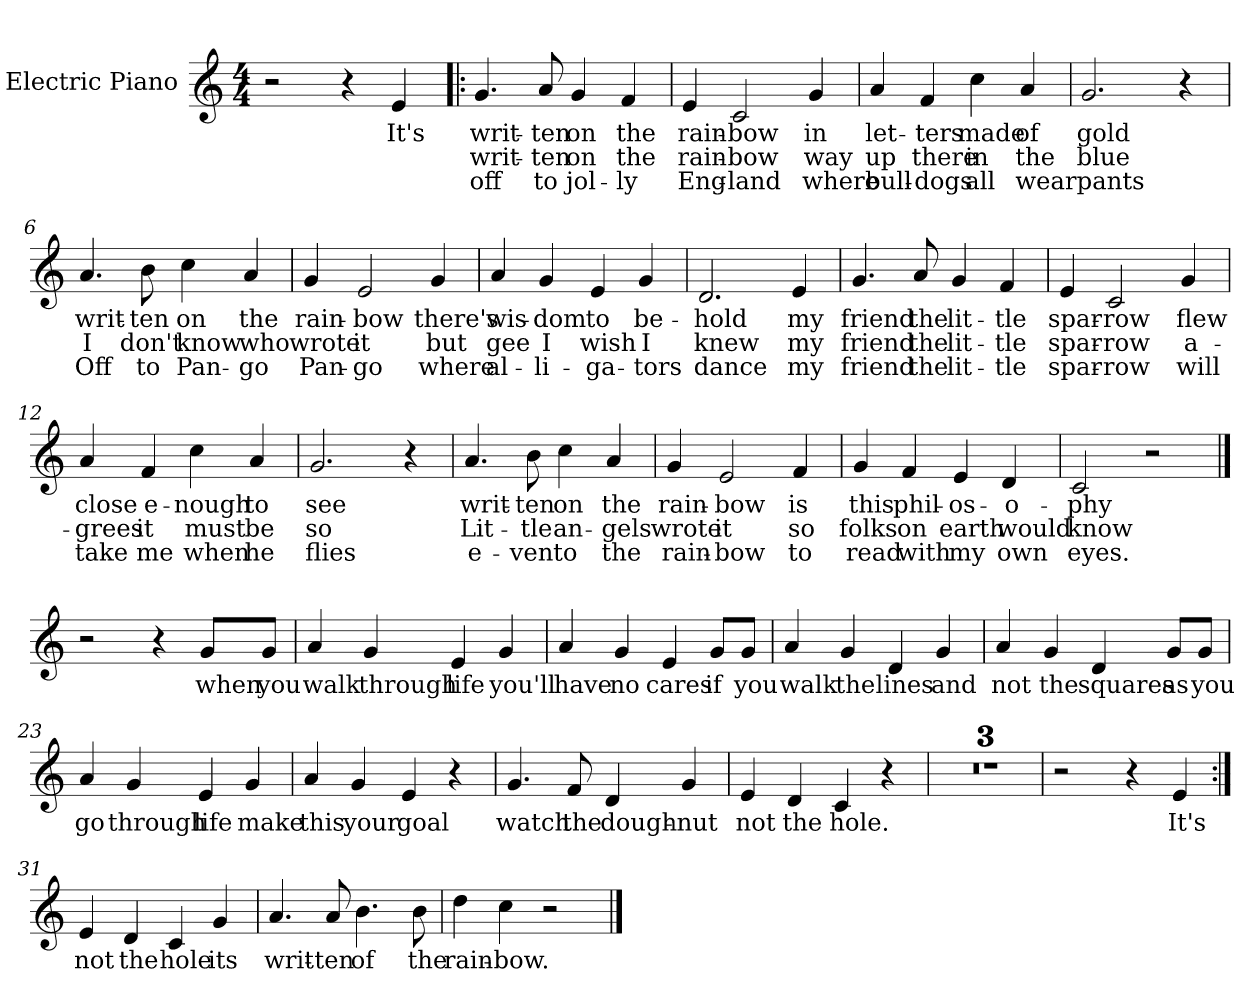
**kern	**text	**text	**text
*part1	*part1	*part1	*part1
*staff1	*staff1	*staff1	*staff1
*I"Electric Piano	*	*	*
*I'E.Pno	*	*	*
*clefG2	*	*	*
*k[]	*	*	*
*C:	*	*	*
*M4/4	*	*	*
=1	=1	=1	=1
2r	.	.	.
4r	.	.	.
4e/	It's	.	.
=2!|:	=2!|:	=2!|:	=2!|:
4.g/	writ-	writ-	off
8a/	-ten	-ten	to
4g/	on	on	jol-
4f/	the	the	-ly
=3	=3	=3	=3
4e/	rain-	rain-	Eng-
2c/	-bow	-bow	-land
4g/	in	way	where
=4	=4	=4	=4
4a/	let-	up	bull-
4f/	ters	there	-dogs
4cc\	made	in	all
4a/	of	the	wear
=5	=5	=5	=5
2.g/	gold	blue	pants
4r	.	.	.
!!LO:LB:g=z
=6	=6	=6	=6
4.a/	writ-	I	Off
8b\	-ten	don't	to
4cc\	on	know	Pan-
4a/	the	who	-go
=7	=7	=7	=7
4g/	rain-	wrote	Pan-
2e/	-bow	it	-go
4g/	there's	but	where
=8	=8	=8	=8
4a/	wis-	gee	al-
4g/	-dom	I	-li-
4e/	to	wish	-ga-
4g/	be-	I	-tors
=9	=9	=9	=9
2.d/	-hold	knew	dance
4e/	my	my	my
!!LO:LB:g=z
=10	=10	=10	=10
4.g/	friend	friend	friend
8a/	the	the	the
4g/	lit-	lit-	lit-
4f/	-tle	-tle	-tle
=11	=11	=11	=11
4e/	spar-	spar-	spar-
2c/	-row	-row	-row
4g/	flew	a-	will
=12	=12	=12	=12
4a/	close	-grees	take
4f/	e-	it	me
4cc\	-nough	must	when
4a/	to	be	he
=13	=13	=13	=13
2.g/	see	so	flies
4r	.	.	.
!!LO:LB:g=z
=14	=14	=14	=14
4.a/	writ-	Lit-	e-
8b\	-ten	-tle	-ven
4cc\	on	an-	to
4a/	the	-gels	the
=15	=15	=15	=15
4g/	rain-	wrote	rain-
2e/	-bow	it	-bow
4f/	is	so	to
=16	=16	=16	=16
4g/	this	folks	read
4f/	phil-	on	with
4e/	-os-	earth	my
4d/	-o-	would	own
=17	=17	=17	=17
2c/	-phy	know	eyes.
2r	.	.	.
!!LO:LB:g=z
==18	==18	==18	==18
2r	.	.	.
4r	.	.	.
8g/L	when	.	.
8g/J	you	.	.
=19	=19	=19	=19
4a/	walk	.	.
4g/	through	.	.
4e/	life	.	.
4g/	you'll	.	.
=20	=20	=20	=20
4a/	have	.	.
4g/	no	.	.
4e/	cares	.	.
8g/L	if	.	.
8g/J	you	.	.
=21	=21	=21	=21
4a/	walk	.	.
4g/	the	.	.
4d/	lines	.	.
4g/	and	.	.
!!LO:LB:g=z
=22	=22	=22	=22
4a/	not	.	.
4g/	the	.	.
4d/	squares	.	.
8g/L	as	.	.
8g/J	you	.	.
=23	=23	=23	=23
4a/	go	.	.
4g/	through	.	.
4e/	life	.	.
4g/	make	.	.
=24	=24	=24	=24
4a/	this	.	.
4g/	your	.	.
4e/	goal	.	.
4r	.	.	.
=25	=25	=25	=25
4.g/	watch	.	.
8f/	the	.	.
4d/	dough-	.	.
4g/	-nut	.	.
!!LO:LB:g=z
=26	=26	=26	=26
4e/	not	.	.
4d/	the	.	.
4c/	hole.	.	.
4r	.	.	.
=27	=27	=27	=27
1r	.	.	.
=28	=28	=28	=28
1r	.	.	.
=29	=29	=29	=29
1r	.	.	.
=30	=30	=30	=30
2r	.	.	.
4r	.	.	.
4e/	It's	.	.
=31:|!	=31:|!	=31:|!	=31:|!
4e/	not	.	.
4d/	the	.	.
4c/	hole	.	.
4g/	its	.	.
=32	=32	=32	=32
4.a/	writ-	.	.
8a/	-ten	.	.
4.b\	of	.	.
8b\	the	.	.
=33	=33	=33	=33
4dd\	rain-	.	.
4cc\	-bow.-	.	.
2r	.	.	.
==	==	==	==
*-	*-	*-	*-
